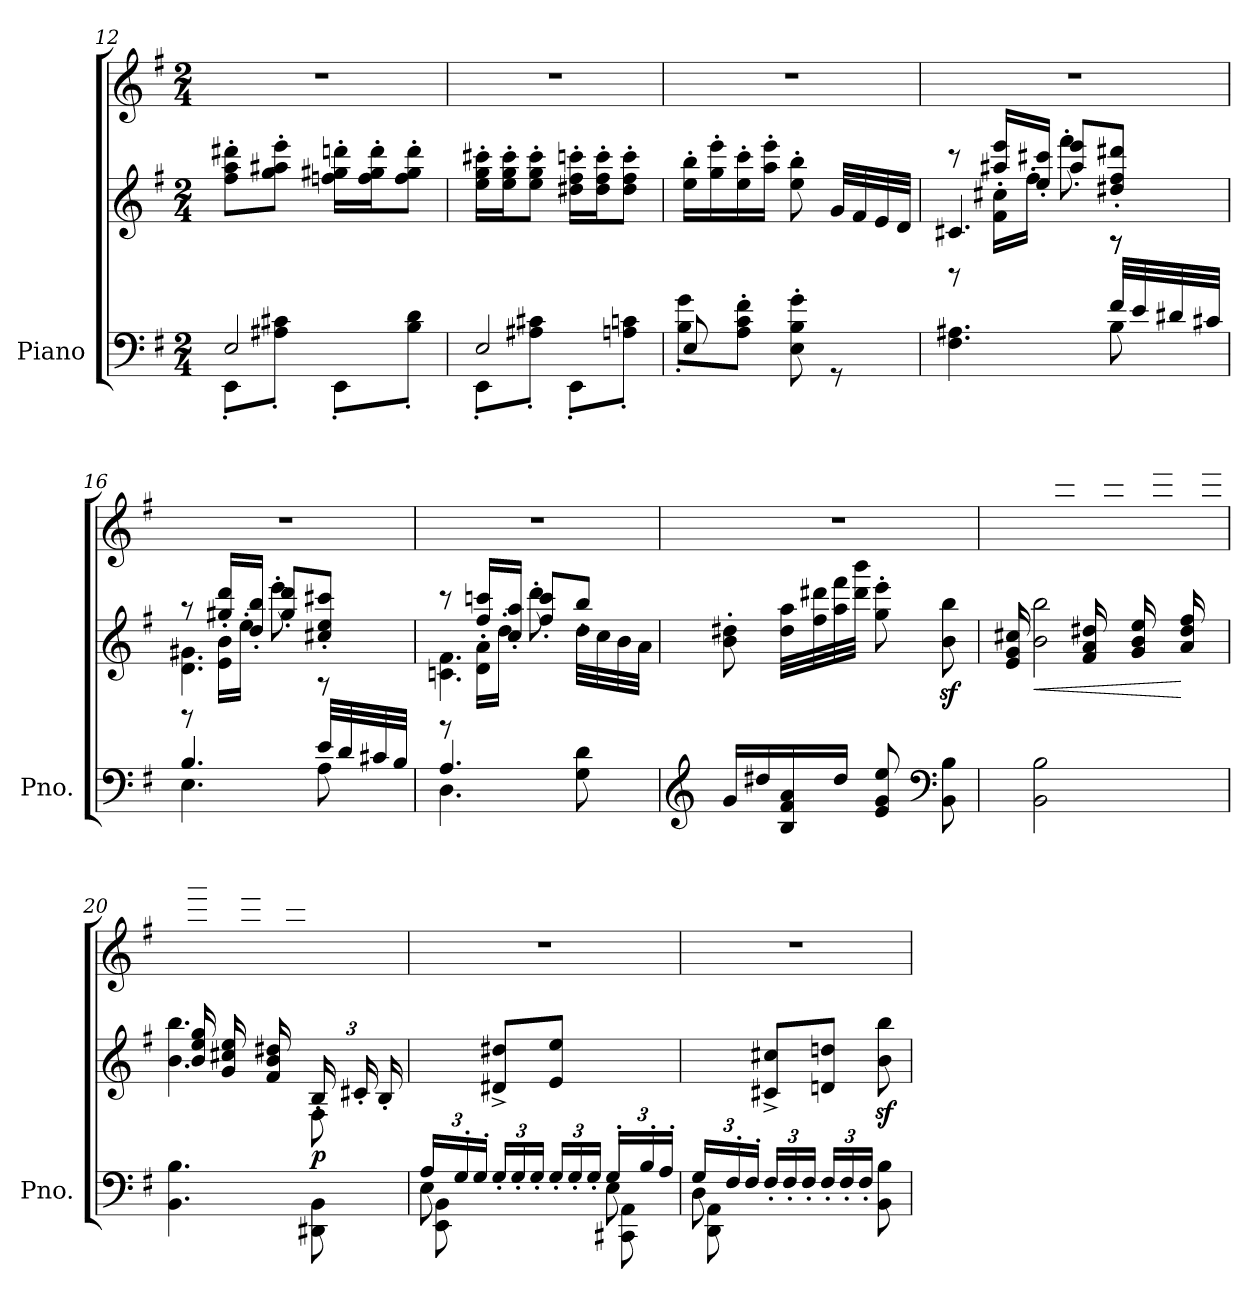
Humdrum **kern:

**kern	**kern	**kern	**dynam
*part1	*part1	*part1	*part1
*staff3	*staff2	*staff1	*staff1/2/3
*I"Piano	*	*	*
*I'Pno.	*	*	*
!!LO:PB:g=z
*clefF4	*clefG2	*clefG2	*
*k[f#]	*k[f#]	*k[f#]	*
*M2/4	*M2/4	*M2/4	*
=12	=12	=12	=12
*^	*	*	*
2E/	8EE'\L	8ff#\' 8aa\' 8ddd#X\'L	2r	.
.	8A#X\' 8c#X\'J	8gg\' 8aa#X\' 8eee\'J	.	.
.	8EE'\L	16ffn\' 16gg#X\' 16dddn\'LL	.	.
.	.	16ff\' 16gg#\' 16ddd\'J	.	.
.	8B\' 8d\'J	8ff\' 8gg#\' 8ddd\'J	.	.
=13	=13	=13	=13	=13
2E/	8EE'\L	16ee\' 16gg\' 16ccc#X\'LL	2r	.
.	.	16ee\' 16gg\' 16ccc#\'J	.	.
.	8A#X\' 8c#X\'J	8ee\' 8gg\' 8ccc#\'J	.	.
.	8EE'\L	16dd#X\' 16ff#\' 16cccn\'LL	.	.
.	.	16dd#\' 16ff#\' 16ccc\'J	.	.
.	8An\' 8cn\'J	8dd#\' 8ff#\' 8ccc\'J	.	.
=14	=14	=14	=14	=14
8E/	8B\' 8g\'L	16ee\' 16bb\'LL	2r	.
.	.	16gg\' 16eee\'	.	.
4.ryy	8A\' 8c\' 8f#\'J	16ee\' 16ccc\'	.	.
.	.	16aa\' 16eee\'JJ	.	.
.	8E\' 8B\' 8g\'	8ee\' 8bb\'	.	.
.	8rGG	32g/LLL	.	.
.	.	32f#/	.	.
.	.	32e/	.	.
.	.	32d/JJJ	.	.
!!LO:LB:g=z
=15	=15	=15	=15	=15
*	*	*^	*	*
*	*	*	*^	*	*
4.ryy	4.F#\ 4.A#X\	4.c#X/	8rccc	8rBB	2r	.
.	.	.	16aa#X/' 16eee/'LL	16f#\' 16cc#X\'LL	.	.
.	.	.	16ee/' 16ccc#X/'JJ	16ff#'\JJ	.	.
.	.	.	8aa#/' 8eee/'L	8fff#'\	.	.
32f#/LLL	8B\	8rA	8dd#X/' 8ff#/' 8ddd#X/'J	8rA	.	.
32e/	.	.	.	.	.	.
32d#X/	.	.	.	.	.	.
32c#X/JJJ	.	.	.	.	.	.
=16	=16	=16	=16	=16	=16	=16
4.B/	4.E\	4.d\ 4.g#X\	8raa	8rBB	2r	.
.	.	.	16gg#X/' 16ddd/'LL	16e\' 16b\'LL	.	.
.	.	.	16dd/' 16bb/'JJ	16ee'\JJ	.	.
.	.	.	8gg#/' 8ddd/'L	8eee'\	.	.
32e/LLL	8A\	8rA	8cc#X/' 8ee/' 8ccc#X/'J	8ryy	.	.
32d/	.	.	.	.	.	.
32c#X/	.	.	.	.	.	.
32B/JJJ	.	.	.	.	.	.
!!LO:LB:g=z
=17	=17	=17	=17	=17	=17	=17
4.A/	4.D\	4.cn\ 4.f#\	8rccc	8rGG	2r	.
.	.	.	16ff#/' 16cccn/'LL	16d\' 16a\'LL	.	.
.	.	.	16cc/' 16aa/'JJ	16dd'\JJ	.	.
.	.	.	8ff#/' 8ccc/'L	8ddd'\	.	.
8ryy	8G\ 8d\	32dd\LLL	8bb'/J	8ryy	.	.
.	.	32cc\	.	.	.	.
.	.	32b\	.	.	.	.
.	.	32a\JJJ	.	.	.	.
*v	*v	*	*	*	*	*
*	*v	*v	*v	*	*
=18	=18	=18	=18
*clefG2	*	*	*
16g/LL	8b\' 8dd#X\'	2r	.
16dd#X/	.	.	.
16B/ 16f#/ 16a/	32dd#\ 32aa\LLL	.	.
.	32ff#\ 32ddd#X\	.	.
16dd#/JJ	32aa\ 32fff#\	.	.
.	32ddd#\ 32bbb\JJJ	.	.
8e/ 8g/ 8ee/	8gg\' 8eee\'	.	.
*clefF4	*	*	*
8BB\ 8B\	8b\z< 8bb\z<	.	.
=19	=19	=19	=19
!	!	!	!LO:HP:b=2
*	*^	*^	*
2BB\ 2B\	2b\ 2bb\	16e/ 16g/ 16cc#X/LL	2ryy	16ryy	<
.	.	16ryy	.	16ee\ 16gg\ 16ccc#X\	.
.	.	16f#/ 16a/ 16dd#X/	.	16ryy	.
.	.	16ryy	.	16ff#\ 16aa\ 16ddd#X\JJ	.
.	.	16g/ 16b/ 16ee/LL	.	16ryy	.
.	.	16ryy	.	16gg\ 16bb\ 16eee\	.
.	.	16a/ 16dd#/ 16ff#/	.	16ryy	[
.	.	16ryy	.	16aa\ 16ddd#\ 16fff#\JJ	.
!!LO:LB:g=z	!!
=20	=20	=20	=20	=20	=20
4.BB\ 4.B\	4.b\ 4.bb\	16b/ 16ee/ 16gg/LL	2ryy	16ryy	.
.	.	16ryy	.	16bb\ 16eee\ 16ggg\	.
.	.	16g/ 16cc#X/ 16ee/	.	16ryy	.
.	.	16ryy	.	16gg\ 16ccc#X\ 16eee\JJ	.
.	.	16f#/ 16b/ 16dd#X/LL	.	16ryy	.
.	.	16ryy	.	16ff#\ 16bb\ 16ddd#X\JJ	.
*	*	*Xbrackettup	*	*	*
!	!	!	!	!	!LO:DY:b=2
8DD#X\ 8BB\	8F#\	24B'/LL	.	8ryy	p
.	.	24c#X'/	.	.	.
.	.	24B'/JJ	.	.	.
*	*v	*v	*	*	*
*	*	*v	*v	*
=21	=21	=21	=21
*Xbrackettup	*	*	*
*^	*	*	*
*	*^	*	*	*
24A/LL	8E\	8EE\ 8BB\	8ryy	2r	.
24G'/	.	.	.	.	.
24G'/JJ	.	.	.	.	.
!	!	!	!	!	!LO:DY:a=2
24G'/LL	8ryy	8rCCyy	8d#X/^ 8dd#X/^L	.	other-dynamics
24G'/	.	.	.	.	.
24G'/JJ	.	.	.	.	.
!	!	!	!	!	!LO:DY:a=2
24G'/LL	8ryy	8rCCyy	8e/ 8ee/J	.	other-dynamics
24G'/	.	.	.	.	.
24G'/JJ	.	.	.	.	.
24G'/LL	8E\	8CC#X\ 8AA\	8ryy	.	.
24B'/	.	.	.	.	.
24A'/JJ	.	.	.	.	.
=22	=22	=22	=22	=22	=22
24G/LL	8D\	8DD\ 8AA\	8ryy	2r	.
24F#'/	.	.	.	.	.
24F#'/JJ	.	.	.	.	.
!	!	!	!	!	!LO:DY:a=2
24F#'/LL	8ryy	8rCCyy	8c#X/^ 8cc#X/^L	.	other-dynamics
24F#'/	.	.	.	.	.
24F#'/JJ	.	.	.	.	.
24F#'/LL	4ryy	8rCCyy	8dn/ 8ddn/J	.	.
24F#'/	.	.	.	.	.
24F#'/JJ	.	.	.	.	.
!	!	!	!	!	!LO:DY:a=2
8rcyy	.	8BB\ 8B\	8b\z< 8bb\z<	.	other-dynamics
*v	*v	*v	*	*	*
=	=	=	=
*-	*-	*-	*-
